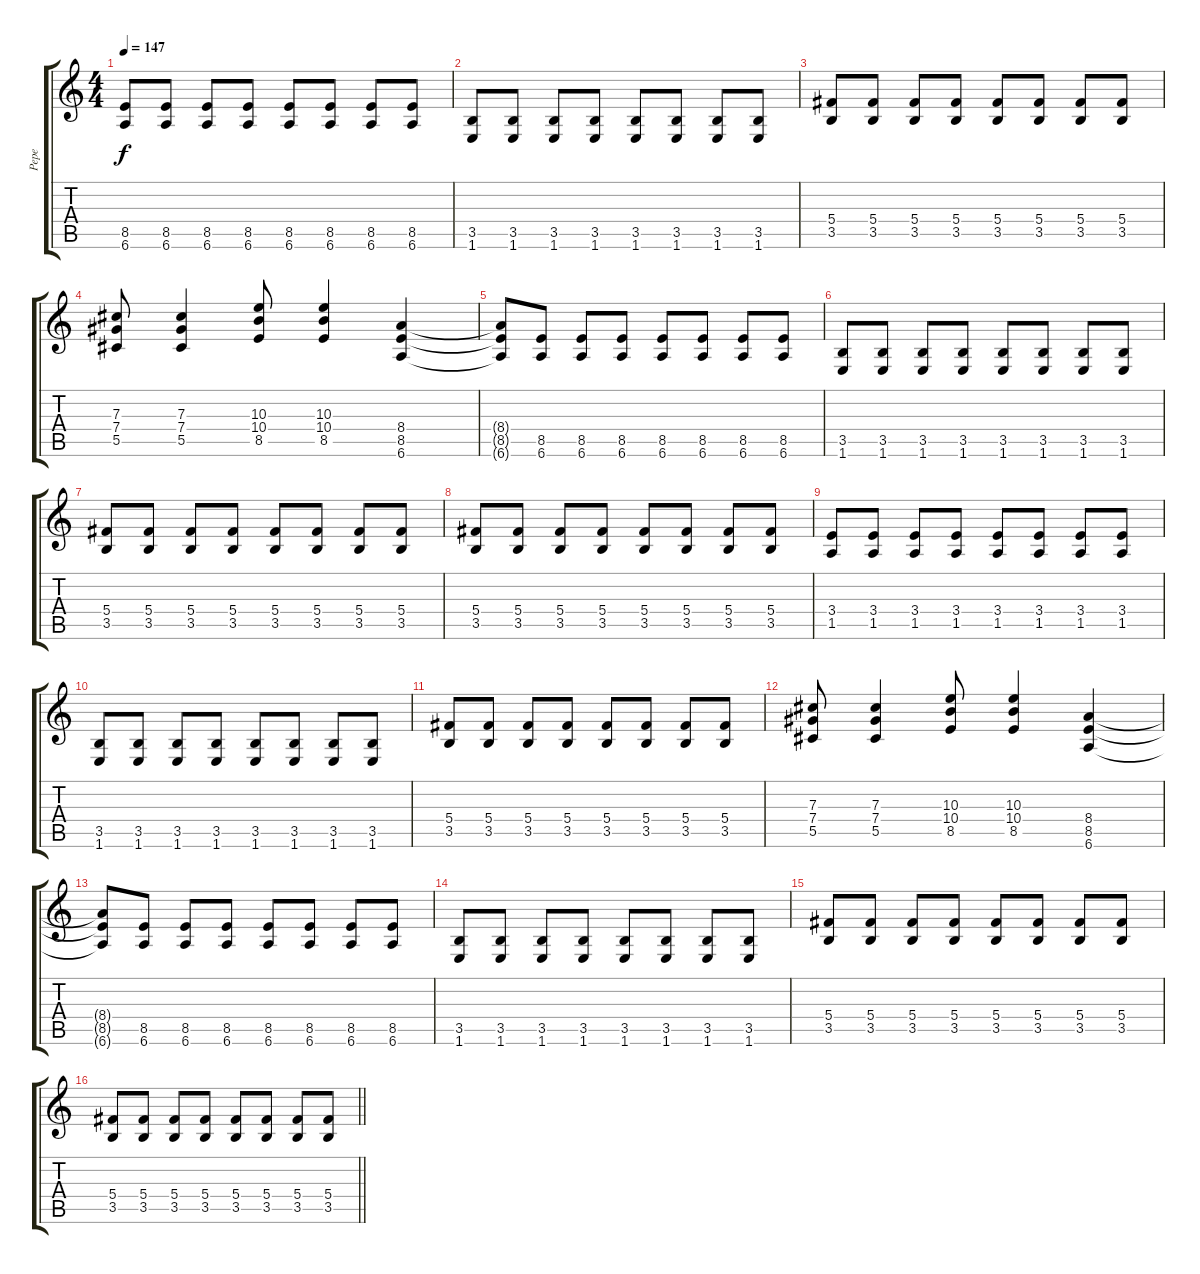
\track ("Pepe" "Pepe") {instrument distortionguitar}
\staff {score tabs}
\tuning (Eb4 Bb3 Gb3 Db3 Ab2 Eb2) {hide}
\ts (4 4)
\tempo 147
\clef g2
\ks c
(8.5 6.6).8{dy f} (8.5 6.6).8 (8.5 6.6).8 (8.5 6.6).8 (8.5 6.6).8 (8.5 6.6).8 (8.5 6.6).8 (8.5 6.6).8 |
(3.5 1.6).8 (3.5 1.6).8 (3.5 1.6).8 (3.5 1.6).8 (3.5 1.6).8 (3.5 1.6).8 (3.5 1.6).8 (3.5 1.6).8 |
(5.4 3.5).8 (5.4 3.5).8 (5.4 3.5).8 (5.4 3.5).8 (5.4 3.5).8 (5.4 3.5).8 (5.4 3.5).8 (5.4 3.5).8 |
(7.3 7.4 5.5).8{volume 15} (7.3 7.4 5.5).4 (10.3 10.4 8.5).8 (10.3 10.4 8.5).4 (8.4 8.5 6.6).4 |
(8.4{t} 8.5{t} 6.6{t}).8 (8.5 6.6).8{volume 11} (8.5 6.6).8 (8.5 6.6).8 (8.5 6.6).8 (8.5 6.6).8 (8.5 6.6).8 (8.5 6.6).8 |
(3.5 1.6).8 (3.5 1.6).8 (3.5 1.6).8 (3.5 1.6).8 (3.5 1.6).8 (3.5 1.6).8 (3.5 1.6).8 (3.5 1.6).8 |
(5.4 3.5).8 (5.4 3.5).8 (5.4 3.5).8 (5.4 3.5).8 (5.4 3.5).8 (5.4 3.5).8 (5.4 3.5).8 (5.4 3.5).8 |
(5.4 3.5).8 (5.4 3.5).8 (5.4 3.5).8 (5.4 3.5).8 (5.4 3.5).8 (5.4 3.5).8 (5.4 3.5).8 (5.4 3.5).8 |
(3.4 1.5).8 (3.4 1.5).8 (3.4 1.5).8 (3.4 1.5).8 (3.4 1.5).8 (3.4 1.5).8 (3.4 1.5).8 (3.4 1.5).8 |
(3.5 1.6).8 (3.5 1.6).8 (3.5 1.6).8 (3.5 1.6).8 (3.5 1.6).8 (3.5 1.6).8 (3.5 1.6).8 (3.5 1.6).8 |
(5.4 3.5).8 (5.4 3.5).8 (5.4 3.5).8 (5.4 3.5).8 (5.4 3.5).8 (5.4 3.5).8 (5.4 3.5).8 (5.4 3.5).8 |
(7.3 7.4 5.5).8{volume 15} (7.3 7.4 5.5).4 (10.3 10.4 8.5).8 (10.3 10.4 8.5).4 (8.4 8.5 6.6).4 |
(8.4{t} 8.5{t} 6.6{t}).8 (8.5 6.6).8{volume 11} (8.5 6.6).8 (8.5 6.6).8 (8.5 6.6).8 (8.5 6.6).8 (8.5 6.6).8 (8.5 6.6).8 |
(3.5 1.6).8 (3.5 1.6).8 (3.5 1.6).8 (3.5 1.6).8 (3.5 1.6).8 (3.5 1.6).8 (3.5 1.6).8 (3.5 1.6).8 |
(5.4 3.5).8 (5.4 3.5).8 (5.4 3.5).8 (5.4 3.5).8 (5.4 3.5).8 (5.4 3.5).8 (5.4 3.5).8 (5.4 3.5).8 |
\barLineRight lightlight
(5.4 3.5).8 (5.4 3.5).8 (5.4 3.5).8 (5.4 3.5).8 (5.4 3.5).8 (5.4 3.5).8 (5.4 3.5).8 (5.4 3.5).8
